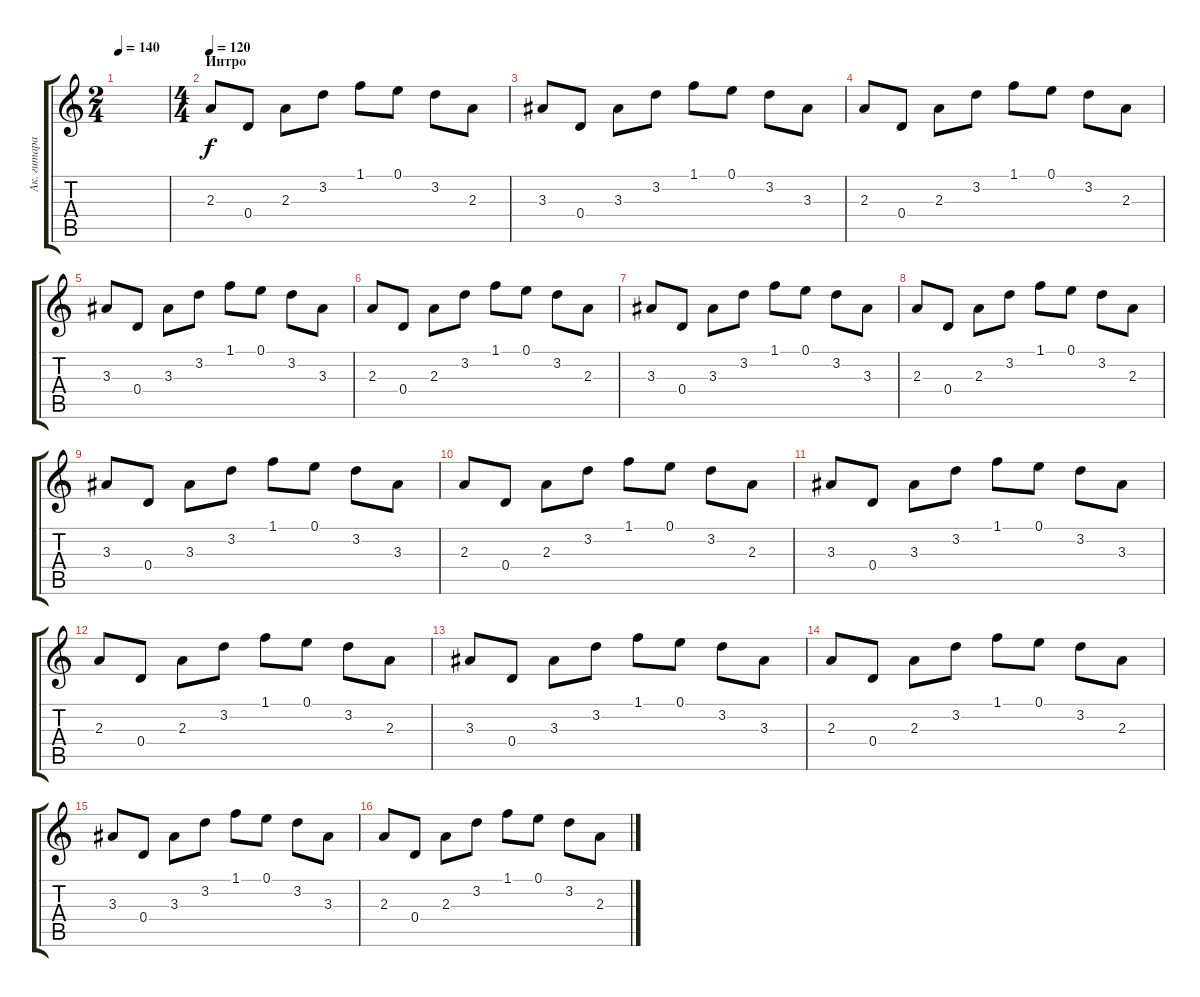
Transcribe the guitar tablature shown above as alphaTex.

\track ("Ак. гитара [Тема]" "Ак. гитара") {instrument acousticguitarnylon}
\staff {score tabs}
\tuning (E4 B3 G3 D3 A2 E2) {hide}
\ts (2 4)
\tempo 140
\clef g2
\ks c
|
\ts (4 4)
\section ("" "Интро")
\tempo 120
2.3.8 0.4.8 2.3.8 3.2.8 1.1.8 0.1.8 3.2.8 2.3.8 |
3.3.8 0.4.8 3.3.8 3.2.8 1.1.8 0.1.8 3.2.8 3.3.8 |
2.3.8 0.4.8 2.3.8 3.2.8 1.1.8 0.1.8 3.2.8 2.3.8 |
3.3.8 0.4.8 3.3.8 3.2.8 1.1.8 0.1.8 3.2.8 3.3.8 |
2.3.8 0.4.8 2.3.8 3.2.8 1.1.8 0.1.8 3.2.8 2.3.8 |
3.3.8 0.4.8 3.3.8 3.2.8 1.1.8 0.1.8 3.2.8 3.3.8 |
2.3.8 0.4.8 2.3.8 3.2.8 1.1.8 0.1.8 3.2.8 2.3.8 |
3.3.8 0.4.8 3.3.8 3.2.8 1.1.8 0.1.8 3.2.8 3.3.8 |
2.3.8 0.4.8 2.3.8 3.2.8 1.1.8 0.1.8 3.2.8 2.3.8 |
3.3.8 0.4.8 3.3.8 3.2.8 1.1.8 0.1.8 3.2.8 3.3.8 |
2.3.8 0.4.8 2.3.8 3.2.8 1.1.8 0.1.8 3.2.8 2.3.8 |
3.3.8 0.4.8 3.3.8 3.2.8 1.1.8 0.1.8 3.2.8 3.3.8 |
2.3.8 0.4.8 2.3.8 3.2.8 1.1.8 0.1.8 3.2.8 2.3.8 |
3.3.8 0.4.8 3.3.8 3.2.8 1.1.8 0.1.8 3.2.8 3.3.8 |
2.3.8 0.4.8 2.3.8 3.2.8 1.1.8 0.1.8 3.2.8 2.3.8
